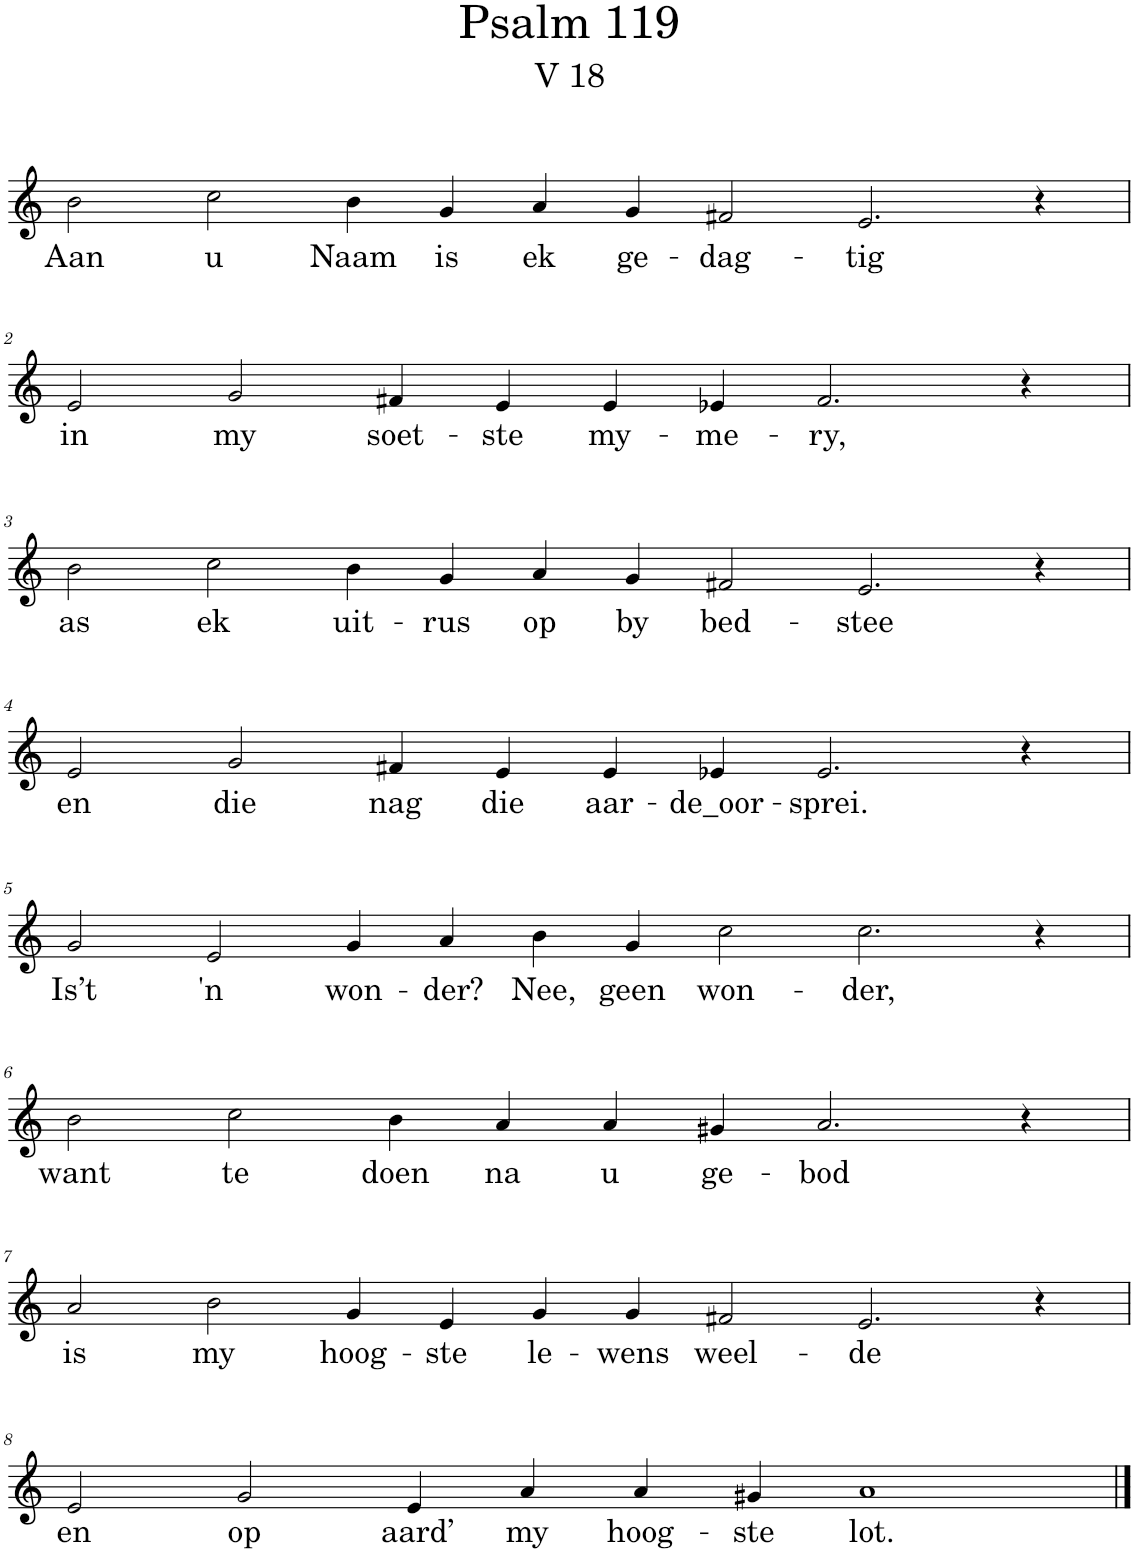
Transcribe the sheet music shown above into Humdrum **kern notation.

**kern	**text
*part1	*part1
*staff1	*staff1
*I"Pipe Organ	*
*I'Org.	*
*clefG2	*
*k[]	*
*M14/4	*
=1	=1
!	!LO:LY:b
2b\	Aan
!	!LO:LY:b
2cc\	u
!	!LO:LY:b
4b\	Naam
!	!LO:LY:b
4g/	is
!	!LO:LY:b
4a/	ek
!	!LO:LY:b
4g/	ge-
!	!LO:LY:b
2f#X/	-dag-
!	!LO:LY:b
2.e/	-tig
4r	.
!!LO:LB:g=z
=2	=2
*M12/4	*
!	!LO:LY:b
2e/	in
!	!LO:LY:b
2g/	my
!	!LO:LY:b
4f#X/	soet-
!	!LO:LY:b
4e/	-ste
!	!LO:LY:b
4e/	my-
!	!LO:LY:b
4e-X/	-me-
!	!LO:LY:b
2.f#/	-ry,
4r	.
!!LO:LB:g=z
=3	=3
*M14/4	*
!	!LO:LY:b
2b\	as
!	!LO:LY:b
2cc\	ek
!	!LO:LY:b
4b\	uit-
!	!LO:LY:b
4g/	-rus
!	!LO:LY:b
4a/	op
!	!LO:LY:b
4g/	by
!	!LO:LY:b
2f#X/	bed-
!	!LO:LY:b
2.e/	-stee
4r	.
!!LO:LB:g=z
=4	=4
*M12/4	*
!	!LO:LY:b
2e/	en
!	!LO:LY:b
2g/	die
!	!LO:LY:b
4f#X/	nag
!	!LO:LY:b
4e/	die
!	!LO:LY:b
4e/	aar-
!	!LO:LY:b
4e-X/	-de_oor-
!	!LO:LY:b
2.e-/	-sprei.
4r	.
!!LO:LB:g=z
=5	=5
*M14/4	*
!	!LO:LY:b
2g/	Is’t
!	!LO:LY:b
2e/	'n
!	!LO:LY:b
4g/	won-
!	!LO:LY:b
4a/	-der?
!	!LO:LY:b
4b\	Nee,
!	!LO:LY:b
4g/	geen
!	!LO:LY:b
2cc\	won-
!	!LO:LY:b
2.cc\	-der,
4r	.
!!LO:LB:g=z
=6	=6
*M12/4	*
!	!LO:LY:b
2b\	want
!	!LO:LY:b
2cc\	te
!	!LO:LY:b
4b\	doen
!	!LO:LY:b
4a/	na
!	!LO:LY:b
4a/	u
!	!LO:LY:b
4g#X/	ge-
!	!LO:LY:b
2.a/	-bod
4r	.
!!LO:LB:g=z
=7	=7
*M14/4	*
!	!LO:LY:b
2a/	is
!	!LO:LY:b
2b\	my
!	!LO:LY:b
4g/	hoog-
!	!LO:LY:b
4e/	-ste
!	!LO:LY:b
4g/	le-
!	!LO:LY:b
4g/	-wens
!	!LO:LY:b
2f#X/	weel-
!	!LO:LY:b
2.e/	-de
4r	.
!!LO:LB:g=z
=8	=8
!	!LO:LY:b
2e/	en
!	!LO:LY:b
2g/	op
!	!LO:LY:b
4e/	aard’
!	!LO:LY:b
4a/	my
!	!LO:LY:b
4a/	hoog-
!	!LO:LY:b
4g#X/	-ste
!	!LO:LY:b
1a	lot.
==	==
*-	*-
